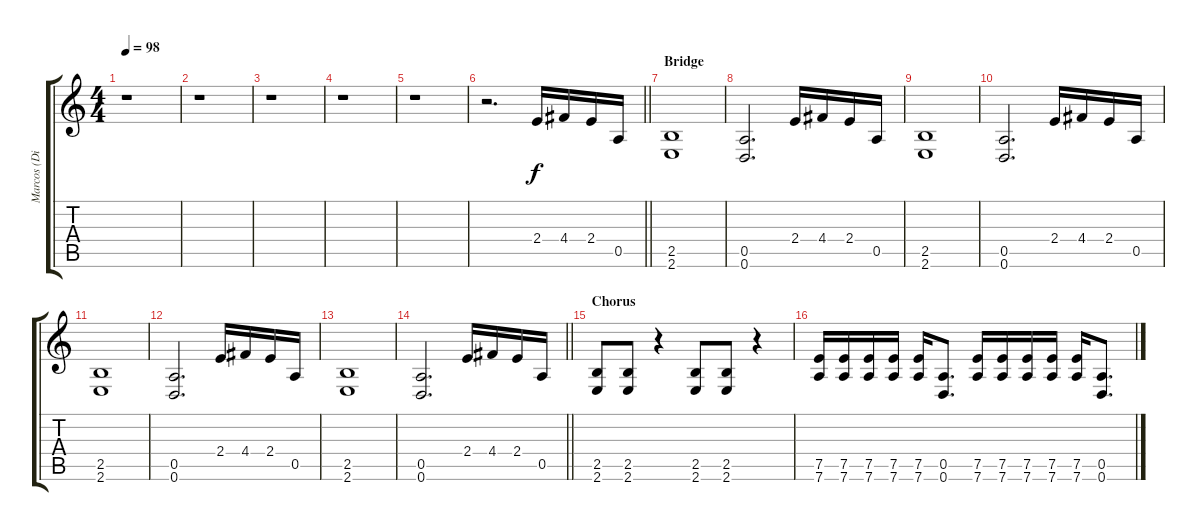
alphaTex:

\track ("Marcos (Dist.)" "Marcos (Di") {instrument distortionguitar}
\staff {score tabs}
\tuning (E4 B3 G3 D3 A2 D2) {hide}
\ts (4 4)
\tempo 98
\clef g2
\ks c
r.1{dy f} |
r.1 |
r.1 |
r.1 |
r.1 |
\barLineRight lightlight
r.2{d volume 13 instrument distortionguitar} 2.4.16 4.4.16 2.4.16 0.5.16 |
\section ("" "Bridge")
(2.5 2.6).1 |
(0.5 0.6).2{d} 2.4.16 4.4.16 2.4.16 0.5.16 |
(2.5 2.6).1 |
(0.5 0.6).2{d} 2.4.16 4.4.16 2.4.16 0.5.16 |
(2.5 2.6).1 |
(0.5 0.6).2{d} 2.4.16 4.4.16 2.4.16 0.5.16 |
(2.5 2.6).1 |
\barLineRight lightlight
(0.5 0.6).2{d} 2.4.16 4.4.16 2.4.16 0.5.16 |
\section ("" "Chorus")
(2.5 2.6).8 (2.5 2.6).8 r.4 (2.5 2.6).8 (2.5 2.6).8 r.4 |
(7.5 7.6).16 (7.5 7.6).16 (7.5 7.6).16 (7.5 7.6).16 (7.5 7.6).16 (0.5 0.6).8{d} (7.5 7.6).16 (7.5 7.6).16 (7.5 7.6).16 (7.5 7.6).16 (7.5 7.6).16 (0.5 0.6).8{d}
